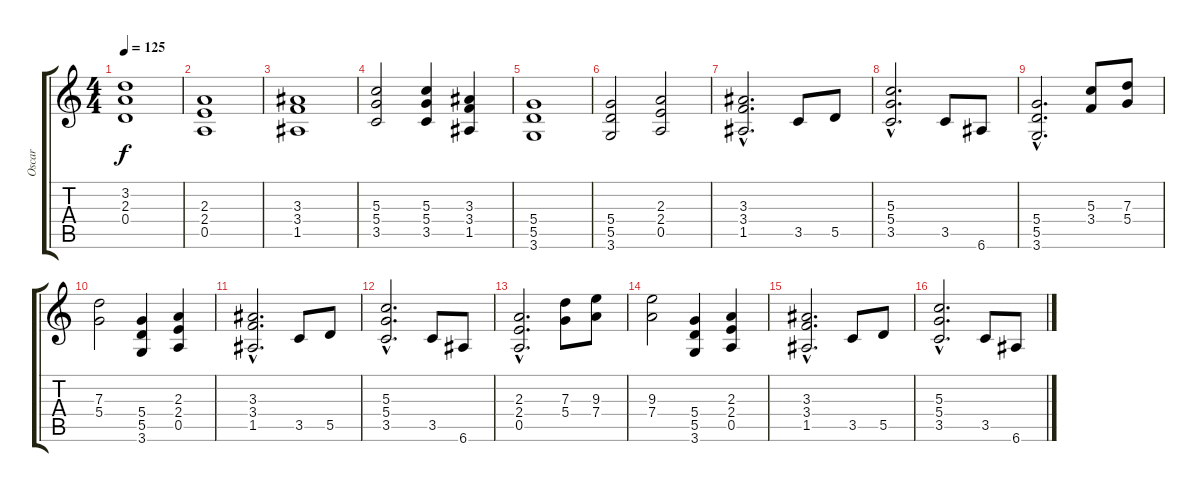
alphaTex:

\track ("Oscar" "Oscar") {instrument distortionguitar}
\staff {score tabs}
\tuning (E4 B3 G3 D3 A2 E2) {hide}
\ts (4 4)
\tempo 125
\clef g2
\ks c
(3.2 2.3 0.4).1{dy f} |
(2.3 2.4 0.5).1 |
(3.3 3.4 1.5).1 |
(5.3 5.4 3.5).2 (5.3 5.4 3.5).4 (3.3 3.4 1.5).4 |
(5.4 5.5 3.6).1 |
(5.4 5.5 3.6).2 (2.3 2.4 0.5).2 |
(3.3{hac} 3.4{hac} 1.5{hac}).2{d} 3.5.8 5.5.8 |
(5.3{hac} 5.4{hac} 3.5{hac}).2{d} 3.5.8 6.6.8 |
(5.4{hac} 5.5{hac} 3.6{hac}).2{d} (5.3 3.4).8 (7.3 5.4).8 |
(7.3 5.4).2 (5.4 5.5 3.6).4 (2.3 2.4 0.5).4 |
(3.3{hac} 3.4{hac} 1.5{hac}).2{d} 3.5.8 5.5.8 |
(5.3{hac} 5.4{hac} 3.5{hac}).2{d} 3.5.8 6.6.8 |
(2.3{hac} 2.4{hac} 0.5{hac}).2{d} (7.3 5.4).8 (9.3 7.4).8 |
(9.3 7.4).2 (5.4 5.5 3.6).4 (2.3 2.4 0.5).4 |
(3.3{hac} 3.4{hac} 1.5{hac}).2{d} 3.5.8 5.5.8 |
(5.3{hac} 5.4{hac} 3.5{hac}).2{d} 3.5.8 6.6.8
